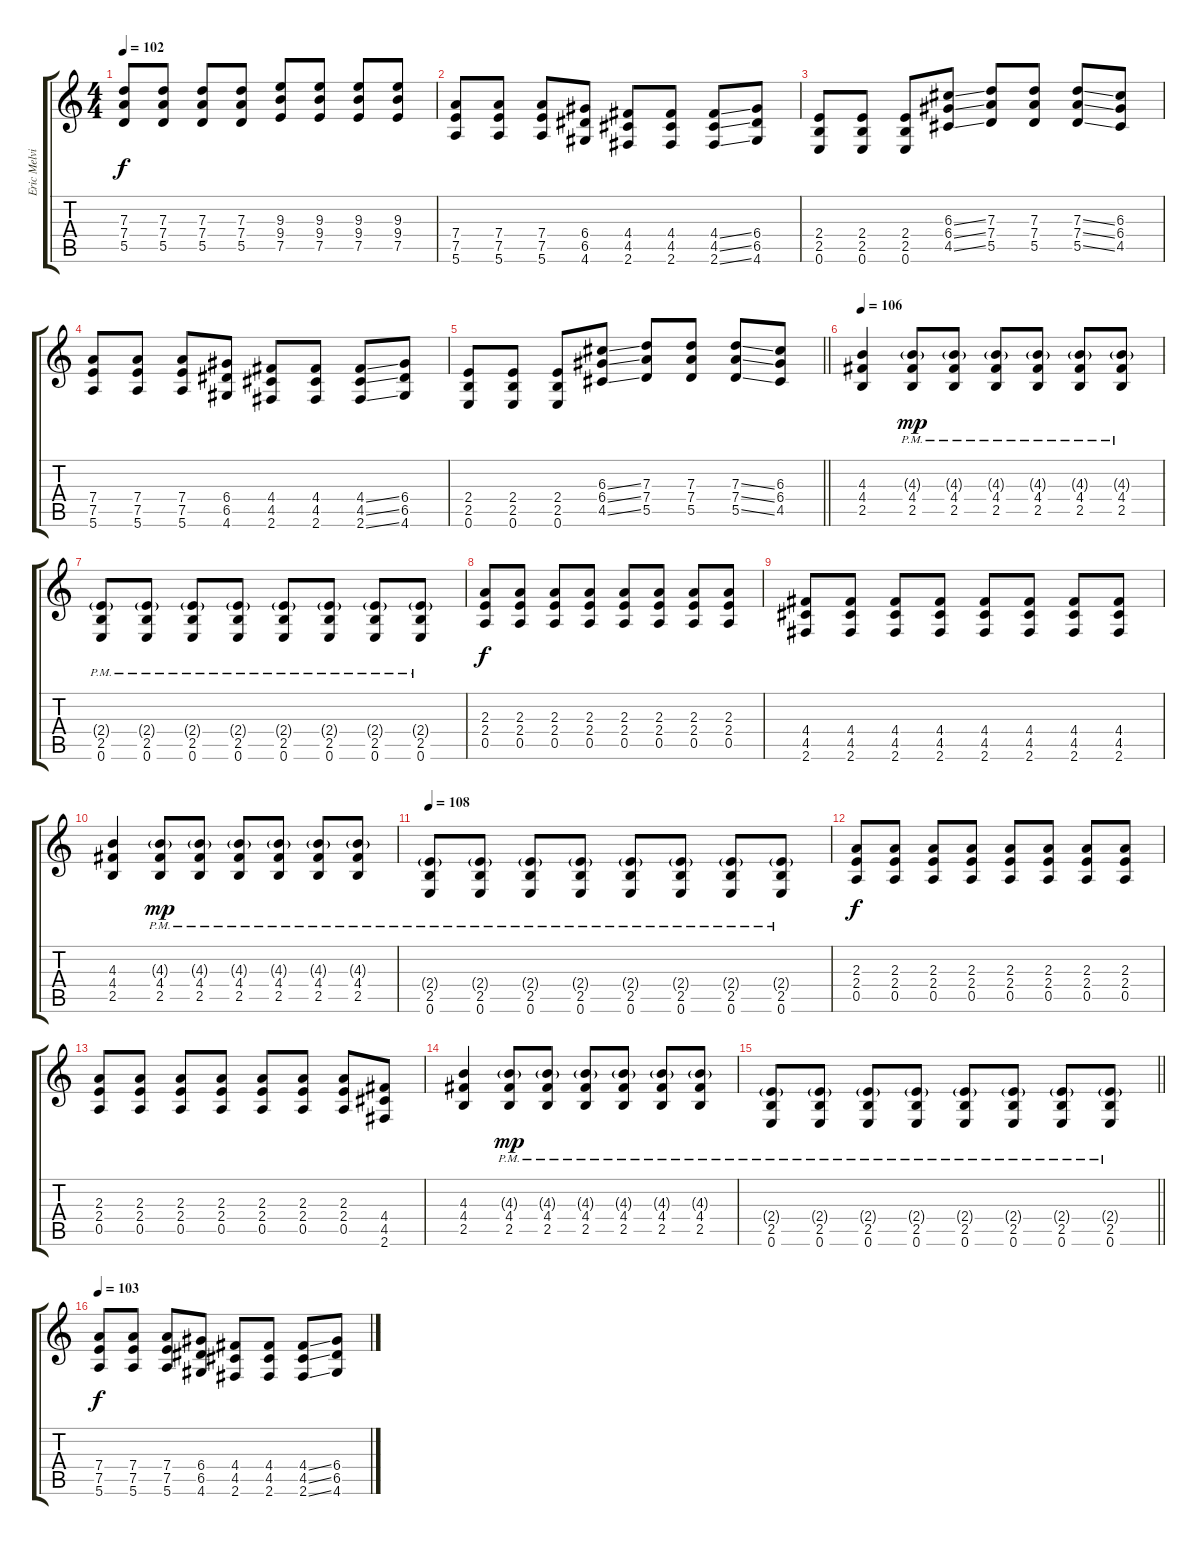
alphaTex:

\track ("Eric Melvin" "Eric Melvi") {instrument distortionguitar}
\staff {score tabs}
\tuning (E4 B3 G3 D3 A2 E2) {hide}
\ts (4 4)
\tempo 102
\clef g2
\ks c
(7.3 7.4 5.5).8{dy f} (7.3 7.4 5.5).8 (7.3 7.4 5.5).8 (7.3 7.4 5.5).8 (9.3 9.4 7.5).8 (9.3 9.4 7.5).8 (9.3 9.4 7.5).8 (9.3 9.4 7.5).8 |
(7.4 7.5 5.6).8 (7.4 7.5 5.6).8 (7.4 7.5 5.6).8 (6.4 6.5 4.6).8 (4.4 4.5 2.6).8 (4.4 4.5 2.6).8 (4.4{ss} 4.5{ss} 2.6{ss}).8 (6.4 6.5 4.6).8 |
(2.4 2.5 0.6).8 (2.4 2.5 0.6).8 (2.4 2.5 0.6).8 (6.3{ss} 6.4{ss} 4.5{ss}).8 (7.3 7.4 5.5).8 (7.3 7.4 5.5).8 (7.3{ss} 7.4{ss} 5.5{ss}).8 (6.3 6.4 4.5).8 |
(7.4 7.5 5.6).8 (7.4 7.5 5.6).8 (7.4 7.5 5.6).8 (6.4 6.5 4.6).8 (4.4 4.5 2.6).8 (4.4 4.5 2.6).8 (4.4{ss} 4.5{ss} 2.6{ss}).8 (6.4 6.5 4.6).8 |
\barLineRight lightlight
(2.4 2.5 0.6).8 (2.4 2.5 0.6).8 (2.4 2.5 0.6).8 (6.3{ss} 6.4{ss} 4.5{ss}).8 (7.3 7.4 5.5).8 (7.3 7.4 5.5).8 (7.3{ss} 7.4{ss} 5.5{ss}).8 (6.3 6.4 4.5).8 |
\section ("" "")
\tempo 106
(4.3 4.4 2.5).4 (4.3{g pm} 4.4{pm} 2.5{pm}).8{dy mp} (4.3{g pm} 4.4{pm} 2.5{pm}).8 (4.3{g pm} 4.4{pm} 2.5{pm}).8 (4.3{g pm} 4.4{pm} 2.5{pm}).8 (4.3{g pm} 4.4{pm} 2.5{pm}).8 (4.3{g pm} 4.4{pm} 2.5{pm}).8 |
(2.4{g pm} 2.5{pm} 0.6{pm}).8 (2.4{g pm} 2.5{pm} 0.6{pm}).8 (2.4{g pm} 2.5{pm} 0.6{pm}).8 (2.4{g pm} 2.5{pm} 0.6{pm}).8 (2.4{g pm} 2.5{pm} 0.6{pm}).8 (2.4{g pm} 2.5{pm} 0.6{pm}).8 (2.4{g pm} 2.5{pm} 0.6{pm}).8 (2.4{g pm} 2.5{pm} 0.6{pm}).8 |
(2.3 2.4 0.5).8{dy f} (2.3 2.4 0.5).8 (2.3 2.4 0.5).8 (2.3 2.4 0.5).8 (2.3 2.4 0.5).8 (2.3 2.4 0.5).8 (2.3 2.4 0.5).8 (2.3 2.4 0.5).8 |
(4.4 4.5 2.6).8 (4.4 4.5 2.6).8 (4.4 4.5 2.6).8 (4.4 4.5 2.6).8 (4.4 4.5 2.6).8 (4.4 4.5 2.6).8 (4.4 4.5 2.6).8 (4.4 4.5 2.6).8 |
(4.3 4.4 2.5).4 (4.3{g pm} 4.4{pm} 2.5{pm}).8{dy mp} (4.3{g pm} 4.4{pm} 2.5{pm}).8 (4.3{g pm} 4.4{pm} 2.5{pm}).8 (4.3{g pm} 4.4{pm} 2.5{pm}).8 (4.3{g pm} 4.4{pm} 2.5{pm}).8 (4.3{g pm} 4.4{pm} 2.5{pm}).8 |
\tempo 108
(2.4{g pm} 2.5{pm} 0.6{pm}).8 (2.4{g pm} 2.5{pm} 0.6{pm}).8 (2.4{g pm} 2.5{pm} 0.6{pm}).8 (2.4{g pm} 2.5{pm} 0.6{pm}).8 (2.4{g pm} 2.5{pm} 0.6{pm}).8 (2.4{g pm} 2.5{pm} 0.6{pm}).8 (2.4{g pm} 2.5{pm} 0.6{pm}).8 (2.4{g pm} 2.5{pm} 0.6{pm}).8 |
(2.3 2.4 0.5).8{dy f} (2.3 2.4 0.5).8 (2.3 2.4 0.5).8 (2.3 2.4 0.5).8 (2.3 2.4 0.5).8 (2.3 2.4 0.5).8 (2.3 2.4 0.5).8 (2.3 2.4 0.5).8 |
(2.3 2.4 0.5).8 (2.3 2.4 0.5).8 (2.3 2.4 0.5).8 (2.3 2.4 0.5).8 (2.3 2.4 0.5).8 (2.3 2.4 0.5).8 (2.3 2.4 0.5).8 (4.4 4.5 2.6).8 |
(4.3 4.4 2.5).4 (4.3{g pm} 4.4{pm} 2.5{pm}).8{dy mp} (4.3{g pm} 4.4{pm} 2.5{pm}).8 (4.3{g pm} 4.4{pm} 2.5{pm}).8 (4.3{g pm} 4.4{pm} 2.5{pm}).8 (4.3{g pm} 4.4{pm} 2.5{pm}).8 (4.3{g pm} 4.4{pm} 2.5{pm}).8 |
\barLineRight lightlight
(2.4{g pm} 2.5{pm} 0.6{pm}).8 (2.4{g pm} 2.5{pm} 0.6{pm}).8 (2.4{g pm} 2.5{pm} 0.6{pm}).8 (2.4{g pm} 2.5{pm} 0.6{pm}).8 (2.4{g pm} 2.5{pm} 0.6{pm}).8 (2.4{g pm} 2.5{pm} 0.6{pm}).8 (2.4{g pm} 2.5{pm} 0.6{pm}).8 (2.4{g pm} 2.5{pm} 0.6{pm}).8 |
\section ("" "")
\tempo 103
(7.4 7.5 5.6).8{dy f} (7.4 7.5 5.6).8 (7.4 7.5 5.6).8 (6.4 6.5 4.6).8 (4.4 4.5 2.6).8 (4.4 4.5 2.6).8 (4.4{ss} 4.5{ss} 2.6{ss}).8 (6.4 6.5 4.6).8
